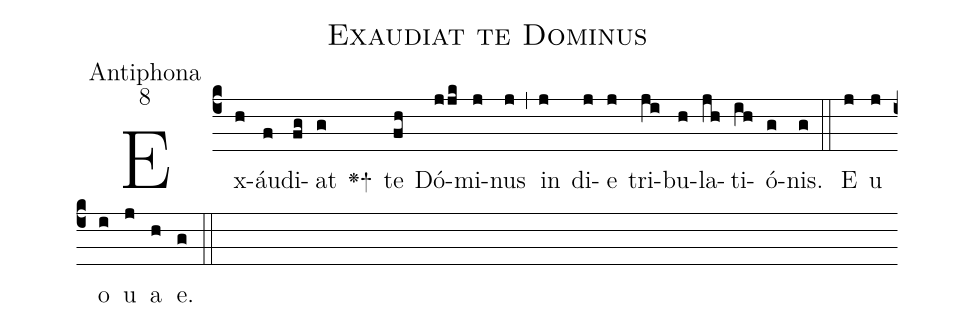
name:Exaudiat te Dominus;
office-part:Antiphona;
mode:8;
%%
(c4) Ex(h)áu(f)di(fg)at(g) <v>\greheightstar</v><sp>+</sp>() te(fh) Dó(jjk)mi(j)nus(j) (,) in(j) di(j)e(j) tri(ji)bu(h)la(jh)ti(ih)ó(g)nis.(g) (::)
E(j) u(j) o(i) u(j) a(h) e.(g) (::)
